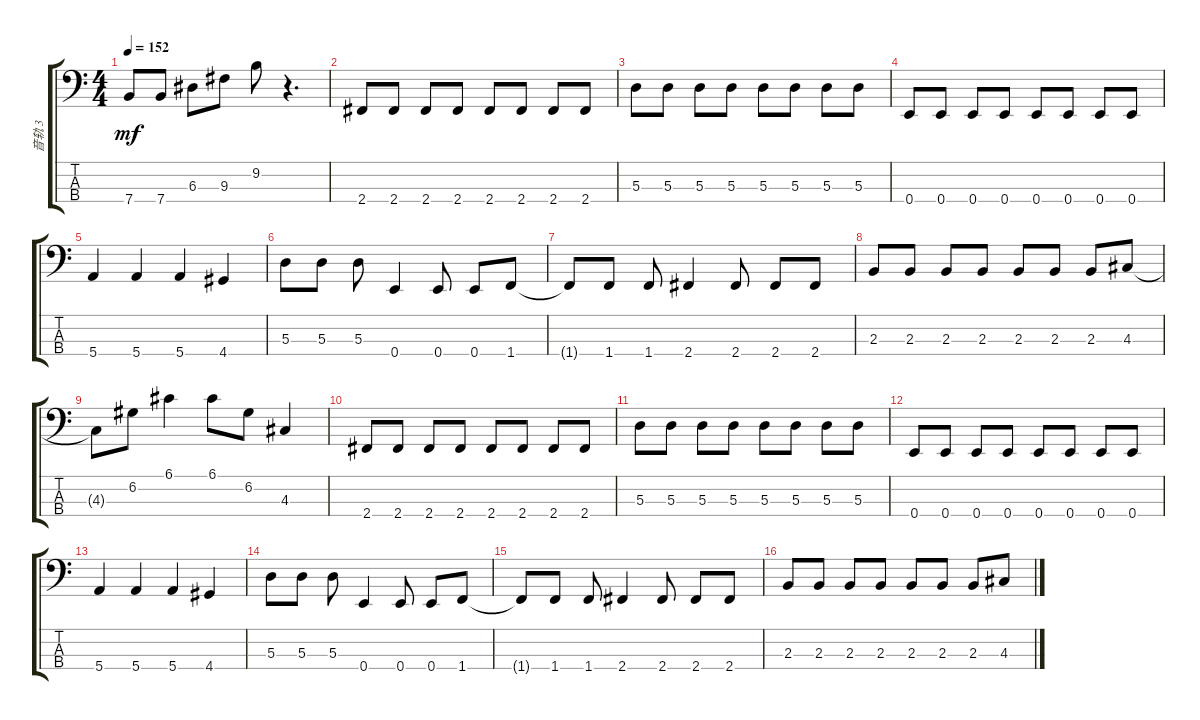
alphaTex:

\track ("音轨 3" "音轨 3") {instrument electricbassfinger}
\staff {score tabs}
\tuning (G2 D2 A1 E1) {hide}
\ts (4 4)
\tempo 152
\clef f4
\ks c
7.4{t}.8{dy mf} 7.4.8 6.3.8 9.3.8 9.2.8 r.4{d} |
2.4.8 2.4.8 2.4.8 2.4.8 2.4.8 2.4.8 2.4.8 2.4.8 |
5.3.8 5.3.8 5.3.8 5.3.8 5.3.8 5.3.8 5.3.8 5.3.8 |
0.4.8 0.4.8 0.4.8 0.4.8 0.4.8 0.4.8 0.4.8 0.4.8 |
5.4.4 5.4.4 5.4.4 4.4.4 |
5.3.8 5.3.8 5.3.8 0.4.4 0.4.8 0.4.8 1.4.8 |
1.4{t}.8 1.4.8 1.4.8 2.4.4 2.4.8 2.4.8 2.4.8 |
2.3.8 2.3.8 2.3.8 2.3.8 2.3.8 2.3.8 2.3.8 4.3.8 |
4.3{t}.8 6.2.8 6.1.4 6.1.8 6.2.8 4.3.4 |
2.4.8 2.4.8 2.4.8 2.4.8 2.4.8 2.4.8 2.4.8 2.4.8 |
5.3.8 5.3.8 5.3.8 5.3.8 5.3.8 5.3.8 5.3.8 5.3.8 |
0.4.8 0.4.8 0.4.8 0.4.8 0.4.8 0.4.8 0.4.8 0.4.8 |
5.4.4 5.4.4 5.4.4 4.4.4 |
5.3.8 5.3.8 5.3.8 0.4.4 0.4.8 0.4.8 1.4.8 |
1.4{t}.8 1.4.8 1.4.8 2.4.4 2.4.8 2.4.8 2.4.8 |
2.3.8 2.3.8 2.3.8 2.3.8 2.3.8 2.3.8 2.3.8 4.3.8
